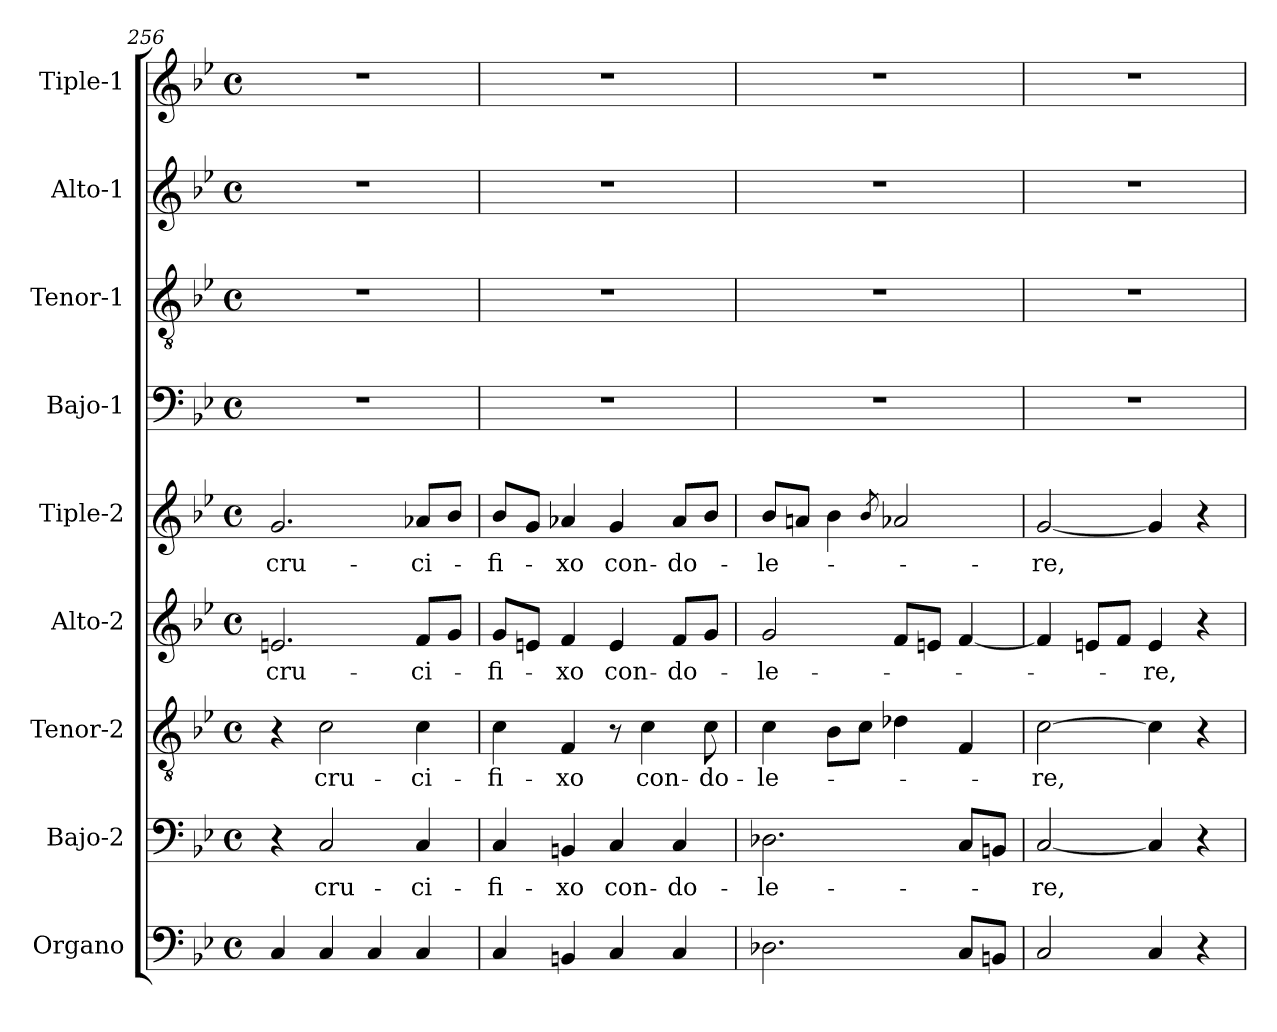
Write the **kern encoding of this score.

**kern	**kern	**text	**kern	**text	**kern	**text	**kern	**text	**kern	**kern	**kern	**kern
*part9	*part8	*part8	*part7	*part7	*part6	*part6	*part5	*part5	*part4	*part3	*part2	*part1
*staff9	*staff8	*staff8	*staff7	*staff7	*staff6	*staff6	*staff5	*staff5	*staff4	*staff3	*staff2	*staff1
*I"Organo	*I"Bajo-2	*	*I"Tenor-2	*	*I"Alto-2	*	*I"Tiple-2	*	*I"Bajo-1	*I"Tenor-1	*I"Alto-1	*I"Tiple-1
*	*I'B-2	*	*I'T-2	*	*I'A-2	*	*	*	*I'B1	*I'T1	*I'A1	*
*clefF4	*clefF4	*	*clefGv2	*	*clefG2	*	*clefG2	*	*clefF4	*clefGv2	*clefG2	*clefG2
*k[b-e-]	*k[b-e-]	*	*k[b-e-]	*	*k[b-e-]	*	*k[b-e-]	*	*k[b-e-]	*k[b-e-]	*k[b-e-]	*k[b-e-]
*B-:	*B-:	*	*B-:	*	*B-:	*	*B-:	*	*B-:	*B-:	*B-:	*B-:
*M4/4	*M4/4	*	*M4/4	*	*M4/4	*	*M4/4	*	*M4/4	*M4/4	*M4/4	*M4/4
*met(c)	*met(c)	*	*met(c)	*	*met(c)	*	*met(c)	*	*met(c)	*met(c)	*met(c)	*met(c)
=256	=256	=256	=256	=256	=256	=256	=256	=256	=256	=256	=256	=256
!	!	!	!	!	!	!LO:LY:b	!	!	!	!	!	!
!	!	!	!	!	!	!	!	!LO:LY:b	!	!	!	!
4C/	4r	.	4r	.	2.en/	cru-	2.g/	cru-	1r	1r	1r	1r
!	!	!LO:LY:b	!	!	!	!	!	!	!	!	!	!
!	!	!	!	!LO:LY:b	!	!	!	!	!	!	!	!
4C/	2C/	cru-	2c\	cru-	.	.	.	.	.	.	.	.
4C/	.	.	.	.	.	.	.	.	.	.	.	.
!	!	!LO:LY:b	!	!	!	!	!	!	!	!	!	!
!	!	!	!	!LO:LY:b	!	!	!	!	!	!	!	!
!	!	!	!	!	!	!LO:LY:b	!	!	!	!	!	!
!	!	!	!	!	!	!	!	!LO:LY:b	!	!	!	!
4C/	4C/	-ci-	4c\	-ci-	8f/L	-ci-	8a-X/L	-ci-	.	.	.	.
.	.	.	.	.	8g/J	.	8b-/J	.	.	.	.	.
=257	=257	=257	=257	=257	=257	=257	=257	=257	=257	=257	=257	=257
!	!	!LO:LY:b	!	!	!	!	!	!	!	!	!	!
!	!	!	!	!LO:LY:b	!	!	!	!	!	!	!	!
!	!	!	!	!	!	!LO:LY:b	!	!	!	!	!	!
!	!	!	!	!	!	!	!	!LO:LY:b	!	!	!	!
4C/	4C/	-fi-	4c\	-fi-	8g/L	-fi-	8b-/L	-fi-	1r	1r	1r	1r
.	.	.	.	.	8en/J	.	8g/J	.	.	.	.	.
!	!	!LO:LY:b	!	!	!	!	!	!	!	!	!	!
!	!	!	!	!LO:LY:b	!	!	!	!	!	!	!	!
!	!	!	!	!	!	!LO:LY:b	!	!	!	!	!	!
!	!	!	!	!	!	!	!	!LO:LY:b	!	!	!	!
4BBn/	4BBn/	-xo	4F/	-xo	4f/	-xo	4a-X/	-xo	.	.	.	.
!	!	!LO:LY:b	!	!	!	!	!	!	!	!	!	!
!	!	!	!	!	!	!LO:LY:b	!	!	!	!	!	!
!	!	!	!	!	!	!	!	!LO:LY:b	!	!	!	!
4C/	4C/	con-	8r	.	4e/	con-	4g/	con-	.	.	.	.
!	!	!	!	!LO:LY:b	!	!	!	!	!	!	!	!
.	.	.	4c\	con-	.	.	.	.	.	.	.	.
!	!	!LO:LY:b	!	!	!	!	!	!	!	!	!	!
!	!	!	!	!	!	!LO:LY:b	!	!	!	!	!	!
!	!	!	!	!	!	!	!	!LO:LY:b	!	!	!	!
4C/	4C/	-do-	.	.	8f/L	-do-	8a-/L	-do-	.	.	.	.
!	!	!	!	!LO:LY:b	!	!	!	!	!	!	!	!
.	.	.	8c\	-do-	8g/J	.	8b-/J	.	.	.	.	.
=258	=258	=258	=258	=258	=258	=258	=258	=258	=258	=258	=258	=258
!	!	!LO:LY:b	!	!	!	!	!	!	!	!	!	!
!	!	!	!	!LO:LY:b	!	!	!	!	!	!	!	!
!	!	!	!	!	!	!LO:LY:b	!	!	!	!	!	!
!	!	!	!	!	!	!	!	!LO:LY:b	!	!	!	!
2.D-X\	2.D-X\	-le-	4c\	-le-	2g/	-le-	8b-/L	-le-	1r	1r	1r	1r
.	.	.	.	.	.	.	8ani/J	.	.	.	.	.
.	.	.	8B-\L	.	.	.	4b-\	.	.	.	.	.
.	.	.	8c\J	.	.	.	.	.	.	.	.	.
.	.	.	.	.	.	.	8qb-/	.	.	.	.	.
.	.	.	4d-X\	.	8f/L	.	2a-X/	.	.	.	.	.
.	.	.	.	.	8en/J	.	.	.	.	.	.	.
8C/L	8C/L	.	4F/	.	[4f/	.	.	.	.	.	.	.
8BBn/J	8BBn/J	.	.	.	.	.	.	.	.	.	.	.
!!LO:PB:g=z
=259	=259	=259	=259	=259	=259	=259	=259	=259	=259	=259	=259	=259
!	!	!LO:LY:b	!	!	!	!	!	!	!	!	!	!
!	!	!	!	!LO:LY:b	!	!	!	!	!	!	!	!
!	!	!	!	!	!	!	!	!LO:LY:b	!	!	!	!
2C/	[2C/	-re,	[2c\	-re,	4f/]	.	[2g/	-re,	1r	1r	1r	1r
.	.	.	.	.	8en/L	.	.	.	.	.	.	.
.	.	.	.	.	8f/J	.	.	.	.	.	.	.
!	!	!	!	!	!	!LO:LY:b	!	!	!	!	!	!
4C/	4C/]	.	4c\]	.	4e/	-re,	4g/]	.	.	.	.	.
4r	4r	.	4r	.	4r	.	4r	.	.	.	.	.
=	=	=	=	=	=	=	=	=	=	=	=	=
*-	*-	*-	*-	*-	*-	*-	*-	*-	*-	*-	*-	*-
